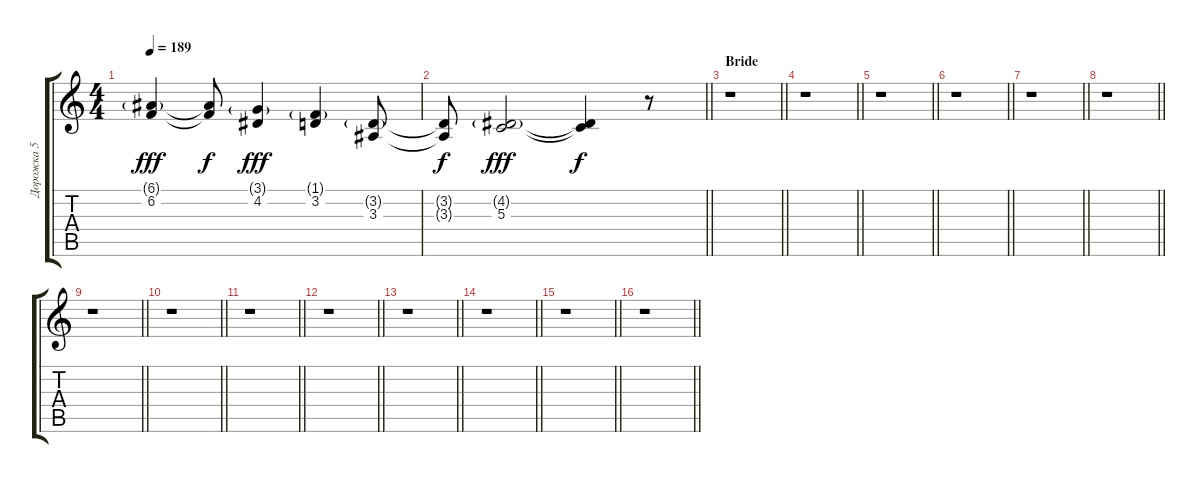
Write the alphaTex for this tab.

\track ("Дорожка 5" "Дорожка 5") {instrument altosax}
\staff {score tabs}
\tuning (E4 B3 G3 D3 A2 E2) {hide}
\ts (4 4)
\tempo 189
\clef g2
\ks c
(6.1{g} 6.2).4{dy fff} (6.1{t} 6.2{t}).8{dy f} (3.1{g} 4.2).4{dy fff} (1.1{g} 3.2).4 (3.2{g} 3.3).8 |
\barLineRight lightlight
(3.2{t} 3.3{t}).8{dy f} (4.2{g} 5.3).2{dy fff} (4.2{t} 5.3{t}).4{dy f} r.8 |
\section ("" "Bride")
\barLineRight lightlight
r.1 |
\barLineRight lightlight
r.1 |
\barLineRight lightlight
r.1 |
\barLineRight lightlight
r.1 |
\barLineRight lightlight
r.1 |
\barLineRight lightlight
r.1 |
\barLineRight lightlight
r.1 |
\barLineRight lightlight
r.1 |
\barLineRight lightlight
r.1 |
\barLineRight lightlight
r.1 |
\barLineRight lightlight
r.1 |
\barLineRight lightlight
r.1 |
\barLineRight lightlight
r.1 |
\barLineRight lightlight
r.1
